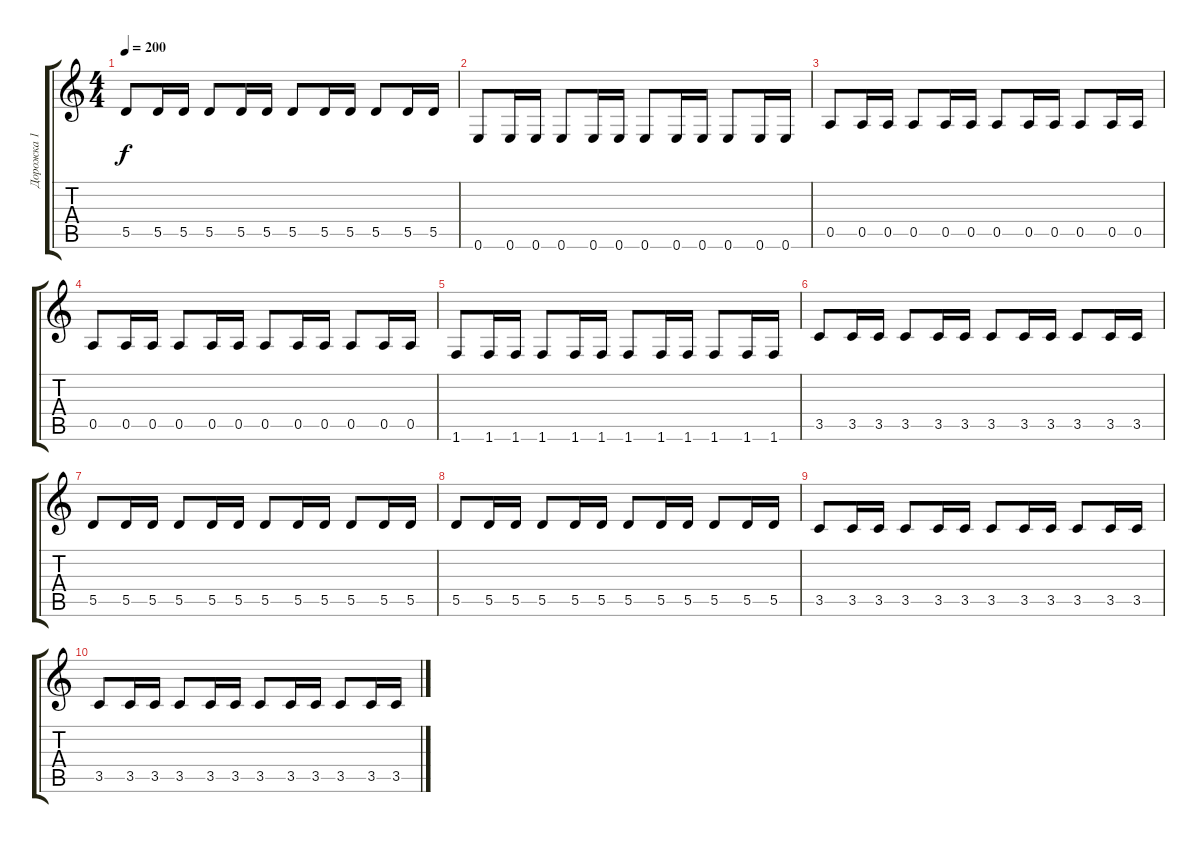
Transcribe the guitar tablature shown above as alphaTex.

\track ("Дорожка 1" "Дорожка 1") {instrument distortionguitar}
\staff {score tabs}
\tuning (E4 B3 G3 D3 A2 E2) {hide}
\ts (4 4)
\tempo 200
\clef g2
\ks c
5.5.8{dy f} 5.5.16 5.5.16 5.5.8 5.5.16 5.5.16 5.5.8 5.5.16 5.5.16 5.5.8 5.5.16 5.5.16 |
0.6.8 0.6.16 0.6.16 0.6.8 0.6.16 0.6.16 0.6.8 0.6.16 0.6.16 0.6.8 0.6.16 0.6.16 |
0.5.8 0.5.16 0.5.16 0.5.8 0.5.16 0.5.16 0.5.8 0.5.16 0.5.16 0.5.8 0.5.16 0.5.16 |
0.5.8 0.5.16 0.5.16 0.5.8 0.5.16 0.5.16 0.5.8 0.5.16 0.5.16 0.5.8 0.5.16 0.5.16 |
1.6.8 1.6.16 1.6.16 1.6.8 1.6.16 1.6.16 1.6.8 1.6.16 1.6.16 1.6.8 1.6.16 1.6.16 |
3.5.8 3.5.16 3.5.16 3.5.8 3.5.16 3.5.16 3.5.8 3.5.16 3.5.16 3.5.8 3.5.16 3.5.16 |
5.5.8 5.5.16 5.5.16 5.5.8 5.5.16 5.5.16 5.5.8 5.5.16 5.5.16 5.5.8 5.5.16 5.5.16 |
5.5.8 5.5.16 5.5.16 5.5.8 5.5.16 5.5.16 5.5.8 5.5.16 5.5.16 5.5.8 5.5.16 5.5.16 |
3.5.8 3.5.16 3.5.16 3.5.8 3.5.16 3.5.16 3.5.8 3.5.16 3.5.16 3.5.8 3.5.16 3.5.16 |
3.5.8 3.5.16 3.5.16 3.5.8 3.5.16 3.5.16 3.5.8 3.5.16 3.5.16 3.5.8 3.5.16 3.5.16
